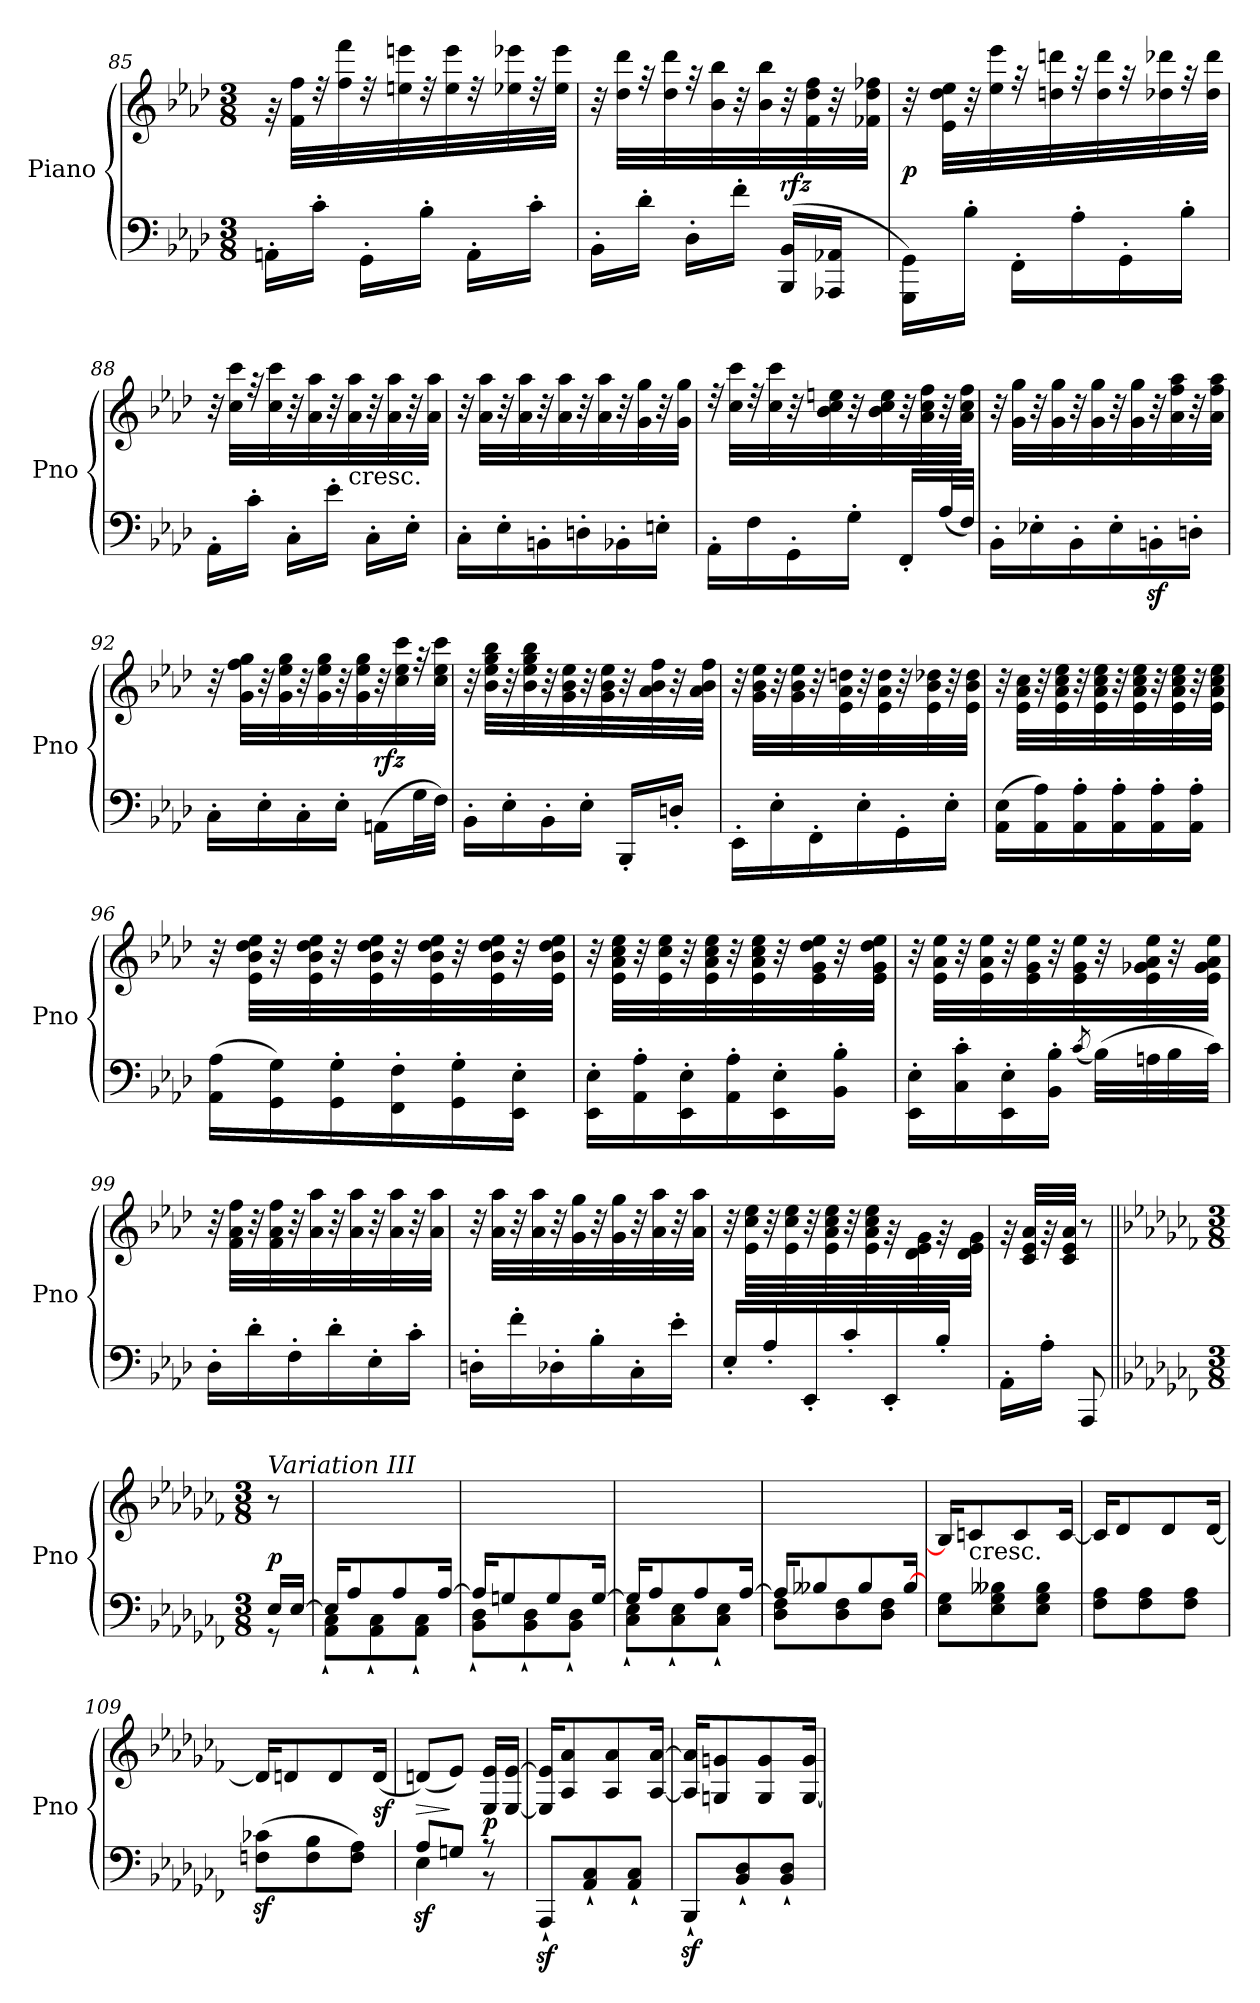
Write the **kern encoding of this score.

**kern	**kern	**dynam
*part1	*part1	*part1
*staff2	*staff1	*staff1/2
*I"Piano	*	*
*I'Pno	*	*
*clefF4	*clefG2	*
*k[b-e-a-d-]	*k[b-e-a-d-]	*
*M3/8	*M3/8	*
=85	=85	=85
16AAn'LL	32rg	.
.	32f 32ffLLL	.
16c'JJ	32rdd	.
.	32ff 32fff	.
16GG'LL	32rdd	.
.	32een 32eeen	.
16B-'JJ	32rdd	.
.	32ee 32eee	.
16AA'LL	32rdd	.
.	32ee-X 32eee-X	.
16c'JJ	32rdd	.
.	32ee- 32eee-JJJ	.
=86	=86	=86
16BB-'LL	32r	.
.	32dd- 32ddd-LLL	.
16d-'JJ	32r	.
.	32dd- 32ddd-	.
16D-'LL	32r	.
.	32b- 32bb-	.
16f'JJ	32r	.
.	32b- 32bb-	.
(16BBB- 16BB-LL	32r	rfz
.	32f 32dd- 32ff	.
16AAA-X 16AA-XJJ	32r	.
.	32f-X 32dd- 32ff-XJJJ	.
=87	=87	=87
16GGG\ 16GG\LL)	32r	p
.	32e- 32dd- 32ee-LLL	.
16B-'\JJ	32r	.
.	32ee- 32eee-	.
16FF'LL	32r	.
.	32ddn 32dddn	.
16A-'	32r	.
.	32dd 32ddd	.
16GG'	32r	.
.	32dd-X 32ddd-X	.
16B-'JJ	32r	.
.	32dd- 32ddd-JJJ	.
=88	=88	=88
16AA-'LL	32r	.
.	32cc 32cccLLL	.
16c'JJ	32r	.
.	32cc 32ccc	.
16C'LL	32r	.
.	32a- 32aa-	.
16e-'JJ	32r	.
!	!LO:TX:c:t=cresc.	!
.	32a- 32aa-	.
16C'LL	32r	.
.	32a- 32aa-	.
16E-'JJ	32r	.
.	32a- 32aa-JJJ	.
=89	=89	=89
16C'\LL	32r	.
.	32a- 32aa-LLL	.
16E-'\	32r	.
.	32a- 32aa-	.
16BBn'\	32r	.
.	32a- 32aa-	.
16Dn'\	32r	.
.	32a- 32aa-	.
16BB-X'\	32r	.
.	32g 32gg	.
16En'\JJ	32r	.
.	32g 32ggJJJ	.
=90	=90	=90
16AA-'\LL	32rdd	.
.	32cc 32cccLLL	.
16F\	32rdd	.
.	32cc 32ccc	.
16GG'\	32r	.
.	32b- 32cc 32een	.
16G'\JJ	32r	.
.	32b- 32cc 32ee	.
16FF'LL	32r	.
.	32a- 32cc 32ff	.
(32A-L	32r	.
32FJJJ)	32a- 32cc 32ffJJJ	.
=91	=91	=91
16BB-'\LL	32r	.
.	32g 32ggLLL	.
16E-X'\	32r	.
.	32g 32gg	.
16BB-'\	32r	.
.	32g 32gg	.
16E-'\	32r	.
.	32g 32gg	.
16BBnz'\	32r	.
.	32a- 32ff 32aa-	.
16Dn'\JJ	32r	.
.	32a- 32ff 32aa-JJJ	.
=92	=92	=92
16C'LL	32r	.
.	32g 32ff 32ggLLL	.
16E-'	32r	.
.	32g 32ee- 32gg	.
16C'	32r	.
.	32g 32ee- 32gg	.
16E-'JJ	32r	.
.	32g 32ee- 32gg	.
(16AAnLL	32r	rfz
.	32cc 32ee- 32ccc	.
32GL	32r	.
32FJJJ)	32cc 32ee- 32cccJJJ	.
=93	=93	=93
16BB-'\LL	32r	.
.	32b- 32ee- 32gg 32bb-LLL	.
16E-'\	32r	.
.	32b- 32ee- 32gg 32bb-	.
16BB-'\	32r	.
.	32g 32b- 32ee-	.
16E-'\JJ	32r	.
.	32g 32b- 32ee-	.
16BBB-'LL	32r	.
.	32a- 32b- 32ff	.
16Dn'JJ	32r	.
.	32a- 32b- 32ffJJJ	.
=94	=94	=94
16EE-'\LL	32r	.
.	32g\ 32b-\ 32ee-\LLL	.
16E-'\	32r	.
.	32g\ 32b-\ 32ee-\	.
16FF'\	32r	.
.	32e-\ 32a-\ 32ddn\	.
16E-'\	32r	.
.	32e-\ 32a-\ 32dd\	.
16GG'\	32r	.
.	32e-\ 32b-\ 32dd-X\	.
16E-'\JJ	32r	.
.	32e-\ 32b-\ 32dd-\JJJ	.
=95	=95	=95
(16AA- 16E-LL	32r	.
.	32e-\ 32a-\ 32cc\LLL	.
16AA- 16A-)	32r	.
.	32e-\ 32a-\ 32cc\ 32ee-\	.
16AA-' 16A-'	32r	.
.	32e-\ 32a-\ 32cc\ 32ee-\	.
16AA-' 16A-'	32r	.
.	32e-\ 32a-\ 32cc\ 32ee-\	.
16AA-' 16A-'	32r	.
.	32e-\ 32a-\ 32cc\ 32ee-\	.
16AA-' 16A-'JJ	32r	.
.	32e-\ 32a-\ 32cc\ 32ee-\JJJ	.
=96	=96	=96
(16AA-\ 16A-\LL	32r	.
.	32e-\ 32b-\ 32dd-\ 32ee-\LLL	.
16GG\ 16G\)	32r	.
.	32e-\ 32b-\ 32dd-\ 32ee-\	.
16GG'\ 16G'\	32r	.
.	32e-\ 32b-\ 32dd-\ 32ee-\	.
16FF'\ 16F'\	32r	.
.	32e-\ 32b-\ 32dd-\ 32ee-\	.
16GG'\ 16G'\	32r	.
.	32e-\ 32b-\ 32dd-\ 32ee-\	.
16EE-'\ 16E-'\JJ	32r	.
.	32e-\ 32b-\ 32dd-\ 32ee-\JJJ	.
=97	=97	=97
16EE-'\ 16E-'\LL	32r	.
.	32e-\ 32a-\ 32cc\ 32ee-\LLL	.
16AA-'\ 16A-'\	32r	.
.	32e-\ 32cc\ 32ee-\	.
16EE-'\ 16E-'\	32r	.
.	32e-\ 32a-\ 32cc\ 32ee-\	.
16AA-'\ 16A-'\	32r	.
.	32e-\ 32a-\ 32cc\ 32ee-\	.
16EE-'\ 16E-'\	32r	.
.	32e-\ 32g\ 32dd-\ 32ee-\	.
16BB-'\ 16B-'\JJ	32r	.
.	32e-\ 32g\ 32dd-\ 32ee-\JJJ	.
=98	=98	=98
16EE-'\ 16E-'\LL	32r	.
.	32e-\ 32a-\ 32ee-\LLL	.
16C'\ 16c'\	32r	.
.	32e-\ 32a-\ 32ee-\	.
16EE-'\ 16E-'\	32r	.
.	32e-\ 32g\ 32ee-\	.
16BB-'\ 16B-'\JJ	32r	.
.	32e-\ 32g\ 32ee-\	.
(8qc	.	.
(32B-LLL)	32r	.
32An	32e-\ 32g-X\ 32a-\ 32ee-\	.
32B-	32r	.
32cJJJ)	32e-\ 32g-\ 32a-\ 32ee-\JJJ	.
=99	=99	=99
16D-'LL	32r	.
.	32f 32a- 32ffLLL	.
16d-'	32r	.
.	32f 32a- 32ff	.
16F'	32r	.
.	32a- 32aa-	.
16d-'	32r	.
.	32a- 32aa-	.
16E-'	32r	.
.	32a- 32aa-	.
16c'JJ	32r	.
.	32a- 32aa-JJJ	.
=100	=100	=100
16Dn'LL	32r	.
.	32a- 32aa-LLL	.
16f'	32r	.
.	32a- 32aa-	.
16D-X'	32r	.
.	32g 32gg	.
16B-'	32r	.
.	32g 32gg	.
16C'	32r	.
.	32a- 32aa-	.
16e-'JJ	32r	.
.	32a- 32aa-JJJ	.
=101	=101	=101
16E-'LL	32r	.
.	32e-\ 32cc\ 32ee-\LLL	.
16A-'	32r	.
.	32e-\ 32cc\ 32ee-\	.
16EE-'	32r	.
.	32e-\ 32a-\ 32cc\ 32ee-\	.
16c'	32r	.
.	32e-\ 32a-\ 32cc\ 32ee-\	.
16EE-'	32rg	.
.	32d-\ 32e-\ 32g\	.
16B-'JJ	32rg	.
.	32d-\ 32e-\ 32g\JJJ	.
=102	=102	=102
16AA-'LL	32rg	.
.	32c 32e- 32a-LLL	.
16A-'JJ	32rg	.
.	32c 32e- 32a-JJJ	.
8AAA-	8r	.
=||	=||	=||
*k[b-e-a-d-g-c-f-]	*k[b-e-a-d-g-c-f-]	*
*M3/8	*M3/8	*
*^	*	*
!	!	!LO:TX:a:i:t=Variation III	!
16E-LL	8r	8r	p
[16E-JJ	.	.	.
=103	=103	=103	=103
16E-KL]	8AA-` 8C-`L	4.ryy	.
8A-	.	.	.
.	8AA-` 8C-`	.	.
8A-	.	.	.
.	8AA-` 8C-`J	.	.
[16A-Jk	.	.	.
=104	=104	=104	=104
16A-KL]	8BB-` 8D-`L	4.ryy	.
8Gn	.	.	.
.	8BB-` 8D-`	.	.
8G	.	.	.
.	8BB-` 8D-`J	.	.
[16GJk	.	.	.
=105	=105	=105	=105
16GKL]	8C-` 8E-`L	4.ryy	.
8A-	.	.	.
.	8C-` 8E-`	.	.
8A-	.	.	.
.	8C-` 8E-`J	.	.
[16A-Jk	.	.	.
=106	=106	=106	=106
16A-KL]	8D- 8F-L	4.ryy	.
8B--X	.	.	.
.	8D- 8F-	.	.
8B--	.	.	.
.	8D- 8F-J	.	.
[16B--Jk	.	.	.
*v	*v	*	*
=107	=107	=107
8E-\ 8G-\L	16B--/KL]	.
!	!LO:TX:c:t=cresc.	!
.	8cn	.
8E- 8G- 8B--X	.	.
.	8c	.
8E- 8G- 8B--J	.	.
.	[16cJk	.
=108	=108	=108
8F- 8A-L	16cKL]	.
.	8d-	.
8F- 8A-	.	.
.	8d-	.
8F- 8A-J	.	.
.	[16d-Jk	.
=109	=109	=109
(8Fnz 8c-XzL	16d-KL]	.
.	8dn	.
8F 8B-	.	.
.	8d	.
8F 8A-J)	.	.
.	(16dJk	sf
=110	=110	=110
*^	*	*
8A-L	4E-z<	(8dnL)	>
8GnJ	.	8e-J)	]
8r	8r	16E- 16e-LL	p
.	.	[16E- [16e-JJ	.
*v	*v	*	*
=111	=111	=111
8AAA-z`L	16E-] 16e-]KL	.
.	8A- 8a-	.
8AA-` 8C-`	.	.
.	8A- 8a-	.
8AA-` 8C-`J	.	.
.	[16A- [16a-Jk	.
=112	=112	=112
8BBB-z`L	16A-] 16a-]KL	.
.	8Gn 8gn	.
8BB-` 8D-`	.	.
.	8G 8g	.
8BB-` 8D-`J	.	.
.	[16G 16gJk	.
=	=	=
*-	*-	*-
